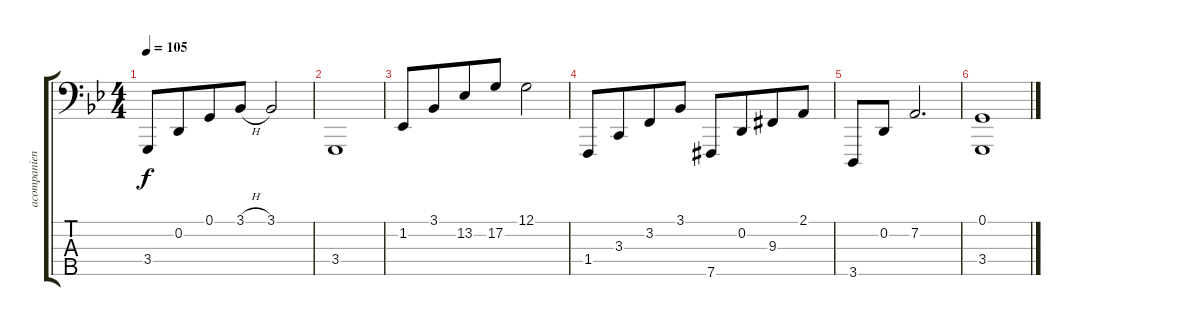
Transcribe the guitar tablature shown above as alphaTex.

\track ("acompanient (left hand) " "acompanien") {instrument acousticgrandpiano}
\staff {score tabs}
\tuning (G2 D2 A1 E1 B0) {hide}
\ts (4 4)
\tempo 105
\clef f4
\ks gminor
3.4.8{dy f} 0.2.8{beam merge} 0.1.8 3.1{h}.8 3.1.2 |
3.4.1 |
1.2.8 3.1.8{beam merge} 13.2.8 17.2.8 12.1.2 |
1.4.8 3.3.8{beam merge} 3.2.8 3.1.8 7.5{acc #}.8{beam Up} 0.2.8{beam Up beam merge} 9.3{acc #}.8{beam Up} 2.1.8{beam Up} |
3.5.8 0.2.8 7.2.2{d} |
(0.1 3.4).1
